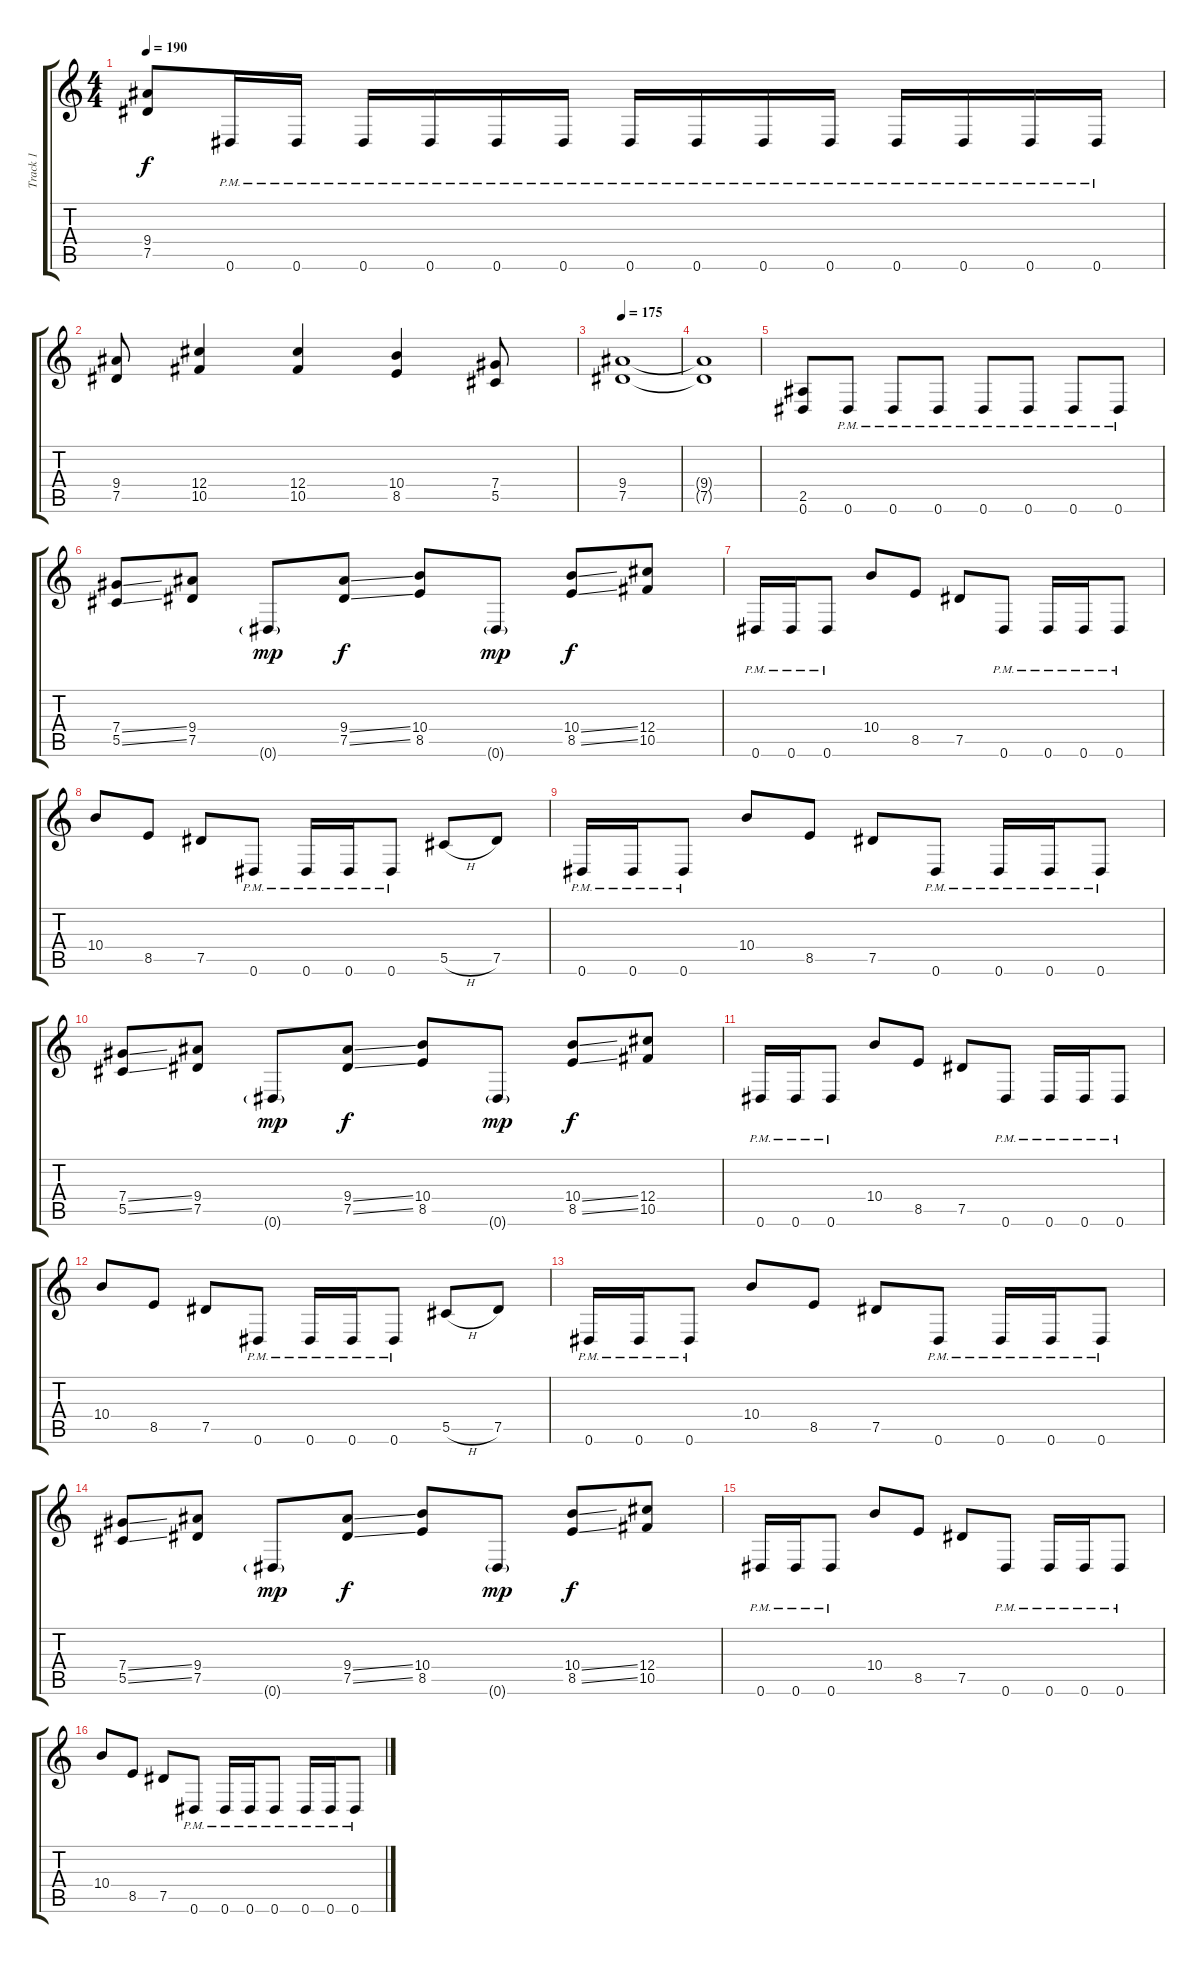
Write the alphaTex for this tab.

\track ("Track 1" "Track 1") {instrument distortionguitar}
\staff {score tabs}
\tuning (Eb4 Bb3 Gb3 Db3 Ab2 Eb2) {hide}
\ts (4 4)
\tempo 190
\clef g2
\ks c
(9.4 7.5).8{dy f} 0.6{pm}.16 0.6{pm}.16 0.6{pm}.16 0.6{pm}.16 0.6{pm}.16 0.6{pm}.16 0.6{pm}.16 0.6{pm}.16 0.6{pm}.16 0.6{pm}.16 0.6{pm}.16 0.6{pm}.16 0.6{pm}.16 0.6{pm}.16 |
(9.4 7.5).8 (12.4 10.5).4 (12.4 10.5).4 (10.4 8.5).4 (7.4 5.5).8 |
\tempo 175
(9.4 7.5).1 |
(9.4{t} 7.5{t}).1 |
(2.5 0.6).8 0.6{pm}.8 0.6{pm}.8 0.6{pm}.8 0.6{pm}.8 0.6{pm}.8 0.6{pm}.8 0.6{pm}.8 |
(7.4{ss} 5.5{ss}).8 (9.4 7.5).8 0.6{g}.8{dy mp} (9.4{ss} 7.5{ss}).8{dy f} (10.4 8.5).8 0.6{g}.8{dy mp} (10.4{ss} 8.5{ss}).8{dy f} (12.4 10.5).8 |
0.6{pm}.16 0.6{pm}.16 0.6{pm}.8 10.4.8 8.5.8 7.5.8 0.6{pm}.8 0.6{pm}.16 0.6{pm}.16 0.6{pm}.8 |
10.4.8 8.5.8 7.5.8 0.6{pm}.8 0.6{pm}.16 0.6{pm}.16 0.6{pm}.8 5.5{h}.8 7.5.8 |
0.6{pm}.16 0.6{pm}.16 0.6{pm}.8 10.4.8 8.5.8 7.5.8 0.6{pm}.8 0.6{pm}.16 0.6{pm}.16 0.6{pm}.8 |
(7.4{ss} 5.5{ss}).8 (9.4 7.5).8 0.6{g}.8{dy mp} (9.4{ss} 7.5{ss}).8{dy f} (10.4 8.5).8 0.6{g}.8{dy mp} (10.4{ss} 8.5{ss}).8{dy f} (12.4 10.5).8 |
0.6{pm}.16 0.6{pm}.16 0.6{pm}.8 10.4.8 8.5.8 7.5.8 0.6{pm}.8 0.6{pm}.16 0.6{pm}.16 0.6{pm}.8 |
10.4.8 8.5.8 7.5.8 0.6{pm}.8 0.6{pm}.16 0.6{pm}.16 0.6{pm}.8 5.5{h}.8 7.5.8 |
0.6{pm}.16 0.6{pm}.16 0.6{pm}.8 10.4.8 8.5.8 7.5.8 0.6{pm}.8 0.6{pm}.16 0.6{pm}.16 0.6{pm}.8 |
(7.4{ss} 5.5{ss}).8 (9.4 7.5).8 0.6{g}.8{dy mp} (9.4{ss} 7.5{ss}).8{dy f} (10.4 8.5).8 0.6{g}.8{dy mp} (10.4{ss} 8.5{ss}).8{dy f} (12.4 10.5).8 |
0.6{pm}.16 0.6{pm}.16 0.6{pm}.8 10.4.8 8.5.8 7.5.8 0.6{pm}.8 0.6{pm}.16 0.6{pm}.16 0.6{pm}.8 |
10.4.8 8.5.8 7.5.8 0.6{pm}.8 0.6{pm}.16 0.6{pm}.16 0.6{pm}.8 0.6{pm}.16 0.6{pm}.16 0.6{pm}.8
